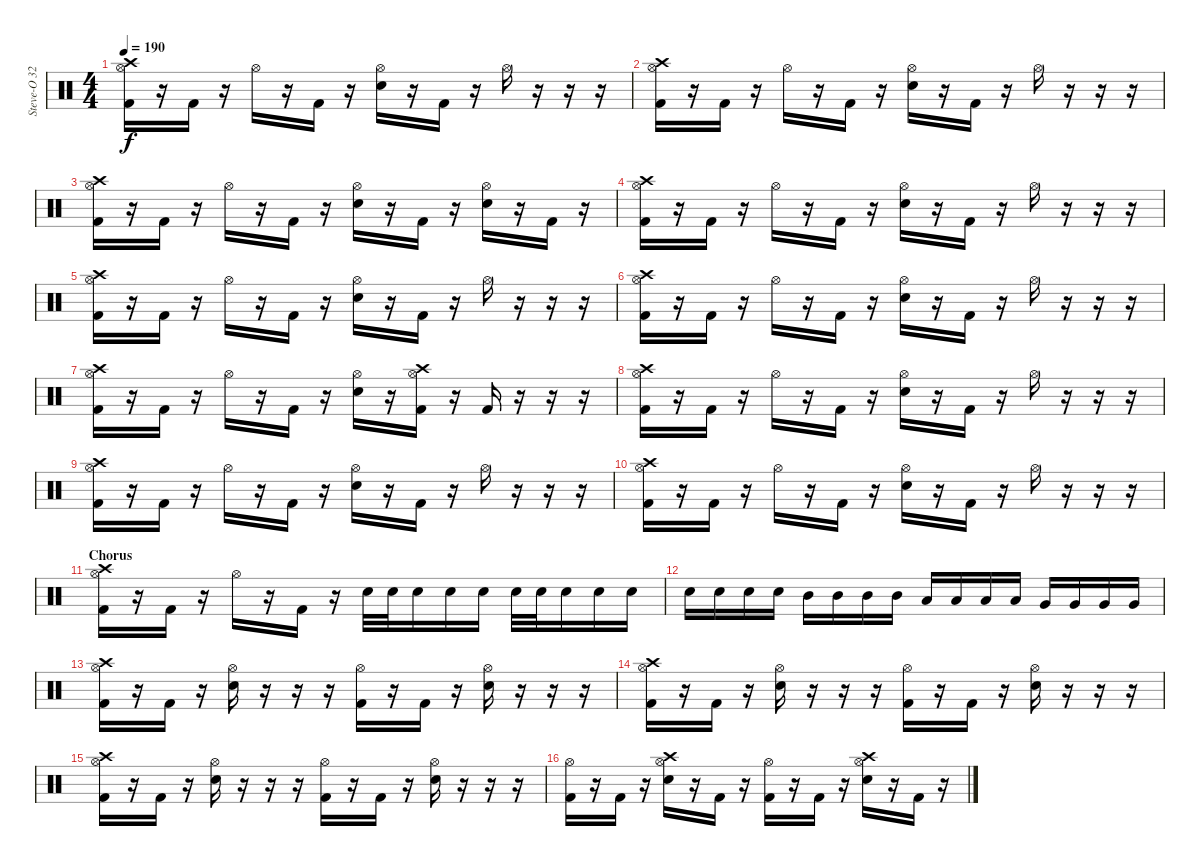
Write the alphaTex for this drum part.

\track ("Steve-O 32" "Steve-O 32") {instrument percussion}
\staff {score}
\articulation defaults
\ts (4 4)
\tempo 190
\clef neutral
\ks c
("Hi-Hat (open)" "Kick (hit) 2" "Crash high (hit)").16{dy f} r.16 "Kick (hit) 2".16 r.16 "Hi-Hat (open)".16 r.16 "Kick (hit) 2".16 r.16 ("Hi-Hat (open)" "Snare (hit) 2").16 r.16 "Kick (hit) 2".16 r.16 "Hi-Hat (open)".16 r.16 r.16 r.16 |
("Hi-Hat (open)" "Kick (hit) 2" "Crash high (hit)").16 r.16 "Kick (hit) 2".16 r.16 "Hi-Hat (open)".16 r.16 "Kick (hit) 2".16 r.16 ("Hi-Hat (open)" "Snare (hit) 2").16 r.16 "Kick (hit) 2".16 r.16 "Hi-Hat (open)".16 r.16 r.16 r.16 |
("Hi-Hat (open)" "Kick (hit) 2" "Crash high (hit)").16 r.16 "Kick (hit) 2".16 r.16 "Hi-Hat (open)".16 r.16 "Kick (hit) 2".16 r.16 ("Hi-Hat (open)" "Snare (hit) 2").16 r.16 "Kick (hit) 2".16 r.16 ("Hi-Hat (open)" "Snare (hit) 2").16 r.16 "Kick (hit) 2".16 r.16 |
("Hi-Hat (open)" "Kick (hit) 2" "Crash high (hit)").16 r.16 "Kick (hit) 2".16 r.16 "Hi-Hat (open)".16 r.16 "Kick (hit) 2".16 r.16 ("Hi-Hat (open)" "Snare (hit) 2").16 r.16 "Kick (hit) 2".16 r.16 "Hi-Hat (open)".16 r.16 r.16 r.16 |
("Hi-Hat (open)" "Kick (hit) 2" "Crash high (hit)").16 r.16 "Kick (hit) 2".16 r.16 "Hi-Hat (open)".16 r.16 "Kick (hit) 2".16 r.16 ("Hi-Hat (open)" "Snare (hit) 2").16 r.16 "Kick (hit) 2".16 r.16 "Hi-Hat (open)".16 r.16 r.16 r.16 |
("Hi-Hat (open)" "Kick (hit) 2" "Crash high (hit)").16 r.16 "Kick (hit) 2".16 r.16 "Hi-Hat (open)".16 r.16 "Kick (hit) 2".16 r.16 ("Hi-Hat (open)" "Snare (hit) 2").16 r.16 "Kick (hit) 2".16 r.16 "Hi-Hat (open)".16 r.16 r.16 r.16 |
("Hi-Hat (open)" "Kick (hit) 2" "Crash high (hit)").16 r.16 "Kick (hit) 2".16 r.16 "Hi-Hat (open)".16 r.16 "Kick (hit) 2".16 r.16 ("Hi-Hat (open)" "Snare (hit) 2").16 r.16 ("Crash high (hit)" "Kick (hit) 2" "Hi-Hat (open)").16 r.16 "Kick (hit) 2".16 r.16 r.16 r.16 |
("Hi-Hat (open)" "Kick (hit) 2" "Crash high (hit)").16 r.16 "Kick (hit) 2".16 r.16 "Hi-Hat (open)".16 r.16 "Kick (hit) 2".16 r.16 ("Hi-Hat (open)" "Snare (hit) 2").16 r.16 "Kick (hit) 2".16 r.16 "Hi-Hat (open)".16 r.16 r.16 r.16 |
("Hi-Hat (open)" "Kick (hit) 2" "Crash high (hit)").16 r.16 "Kick (hit) 2".16 r.16 "Hi-Hat (open)".16 r.16 "Kick (hit) 2".16 r.16 ("Hi-Hat (open)" "Snare (hit) 2").16 r.16 "Kick (hit) 2".16 r.16 "Hi-Hat (open)".16 r.16 r.16 r.16 |
("Hi-Hat (open)" "Kick (hit) 2" "Crash high (hit)").16 r.16 "Kick (hit) 2".16 r.16 "Hi-Hat (open)".16 r.16 "Kick (hit) 2".16 r.16 ("Hi-Hat (open)" "Snare (hit) 2").16 r.16 "Kick (hit) 2".16 r.16 "Hi-Hat (open)".16 r.16 r.16 r.16 |
\section ("" "Chorus")
("Hi-Hat (open)" "Kick (hit) 2" "Crash high (hit)").16 r.16 "Kick (hit) 2".16 r.16 "Hi-Hat (open)".16 r.16 "Kick (hit) 2".16 r.16 "Snare (hit) 2".32 "Snare (hit) 2".32 "Snare (hit) 2".16 "Snare (hit) 2".16 "Snare (hit) 2".16 "Snare (hit) 2".32 "Snare (hit) 2".32 "Snare (hit) 2".16 "Snare (hit) 2".16 "Snare (hit) 2".16 |
"Snare (hit) 2".16 "Snare (hit) 2".16 "Snare (hit) 2".16 "Snare (hit) 2".16 "Mid Tom (hit)".16 "Mid Tom (hit)".16 "Mid Tom (hit)".16 "Mid Tom (hit)".16 "Low Tom (hit)".16 "Low Tom (hit)".16 "Low Tom (hit)".16 "Low Tom (hit)".16 "Very Low Tom (hit)".16 "Very Low Tom (hit)".16 "Very Low Tom (hit)".16 "Very Low Tom (hit)".16 |
("Hi-Hat (open)" "Kick (hit) 2" "Crash high (hit)").16 r.16 "Kick (hit) 2".16 r.16 ("Hi-Hat (open)" "Snare (hit) 2").16 r.16 r.16 r.16 ("Hi-Hat (open)" "Kick (hit) 2").16 r.16 "Kick (hit) 2".16 r.16 ("Hi-Hat (open)" "Snare (hit) 2").16 r.16 r.16 r.16 |
("Hi-Hat (open)" "Kick (hit) 2" "Crash high (hit)").16 r.16 "Kick (hit) 2".16 r.16 ("Hi-Hat (open)" "Snare (hit) 2").16 r.16 r.16 r.16 ("Hi-Hat (open)" "Kick (hit) 2").16 r.16 "Kick (hit) 2".16 r.16 ("Hi-Hat (open)" "Snare (hit) 2").16 r.16 r.16 r.16 |
("Hi-Hat (open)" "Kick (hit) 2" "Crash high (hit)").16 r.16 "Kick (hit) 2".16 r.16 ("Hi-Hat (open)" "Snare (hit) 2").16 r.16 r.16 r.16 ("Hi-Hat (open)" "Kick (hit) 2").16 r.16 "Kick (hit) 2".16 r.16 ("Hi-Hat (open)" "Snare (hit) 2").16 r.16 r.16 r.16 |
("Hi-Hat (open)" "Kick (hit) 2").16 r.16 "Kick (hit) 2".16 r.16 ("Hi-Hat (open)" "Snare (hit) 2" "Crash high (hit)").16 r.16 "Kick (hit) 2".16 r.16 ("Hi-Hat (open)" "Kick (hit) 2").16 r.16 "Kick (hit) 2".16 r.16 ("Hi-Hat (open)" "Snare (hit) 2" "Crash high (hit)").16 r.16 "Kick (hit) 2".16 r.16
